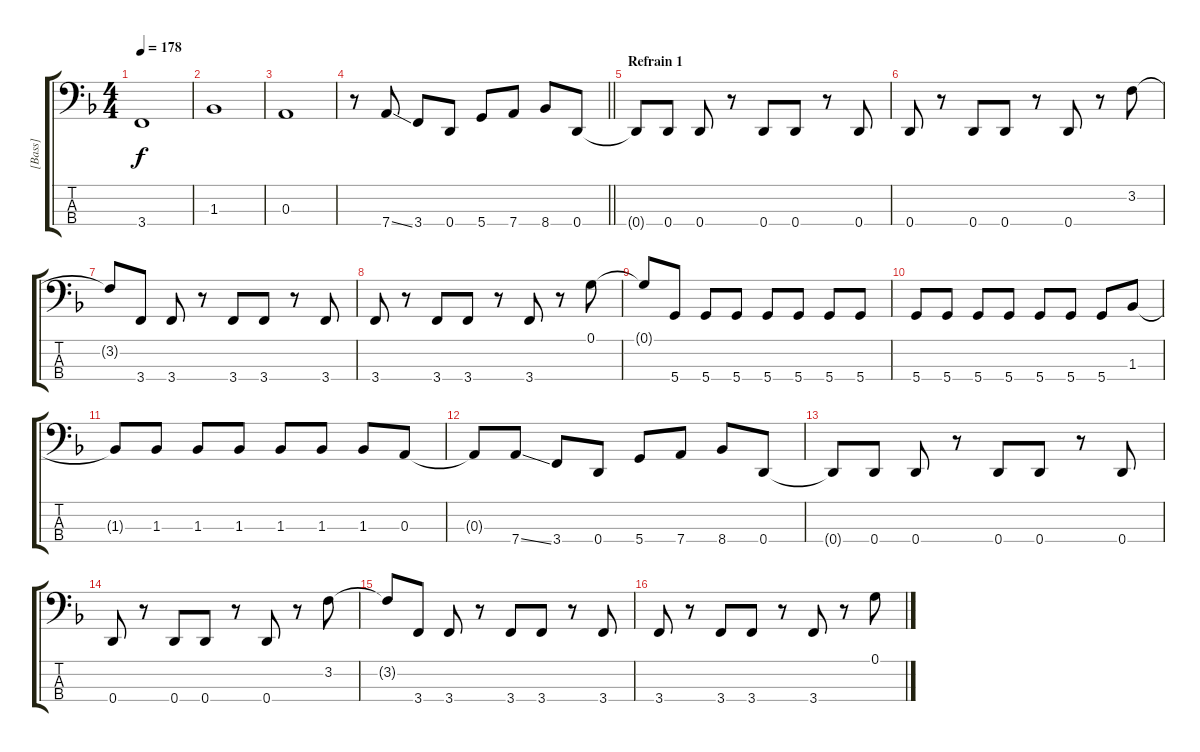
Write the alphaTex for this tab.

\track ("[Bass]" "[Bass]") {instrument electricbassfinger}
\staff {score tabs}
\tuning (G2 D2 A1 D1) {hide}
\ts (4 4)
\tempo 178
\clef f4
\ks dminor
3.4.1{dy f} |
1.3.1 |
0.3.1 |
\barLineRight lightlight
r.8 7.4{ss}.8 3.4.8 0.4.8 5.4.8 7.4.8 8.4.8 0.4.8 |
\section ("" "Refrain 1")
0.4{t}.8 0.4.8 0.4.8 r.8 0.4.8 0.4.8 r.8 0.4.8 |
0.4.8 r.8 0.4.8 0.4.8 r.8 0.4.8 r.8 3.2.8 |
3.2{t}.8 3.4.8 3.4.8 r.8 3.4.8 3.4.8 r.8 3.4.8 |
3.4.8 r.8 3.4.8 3.4.8 r.8 3.4.8 r.8 0.1.8 |
0.1{t}.8 5.4.8 5.4.8 5.4.8 5.4.8 5.4.8 5.4.8 5.4.8 |
5.4.8 5.4.8 5.4.8 5.4.8 5.4.8 5.4.8 5.4.8 1.3.8 |
1.3{t}.8 1.3.8 1.3.8 1.3.8 1.3.8 1.3.8 1.3.8 0.3.8 |
0.3{t}.8 7.4{ss}.8 3.4.8 0.4.8 5.4.8 7.4.8 8.4.8 0.4.8 |
0.4{t}.8 0.4.8 0.4.8 r.8 0.4.8 0.4.8 r.8 0.4.8 |
0.4.8 r.8 0.4.8 0.4.8 r.8 0.4.8 r.8 3.2.8 |
3.2{t}.8 3.4.8 3.4.8 r.8 3.4.8 3.4.8 r.8 3.4.8 |
3.4.8 r.8 3.4.8 3.4.8 r.8 3.4.8 r.8 0.1.8
